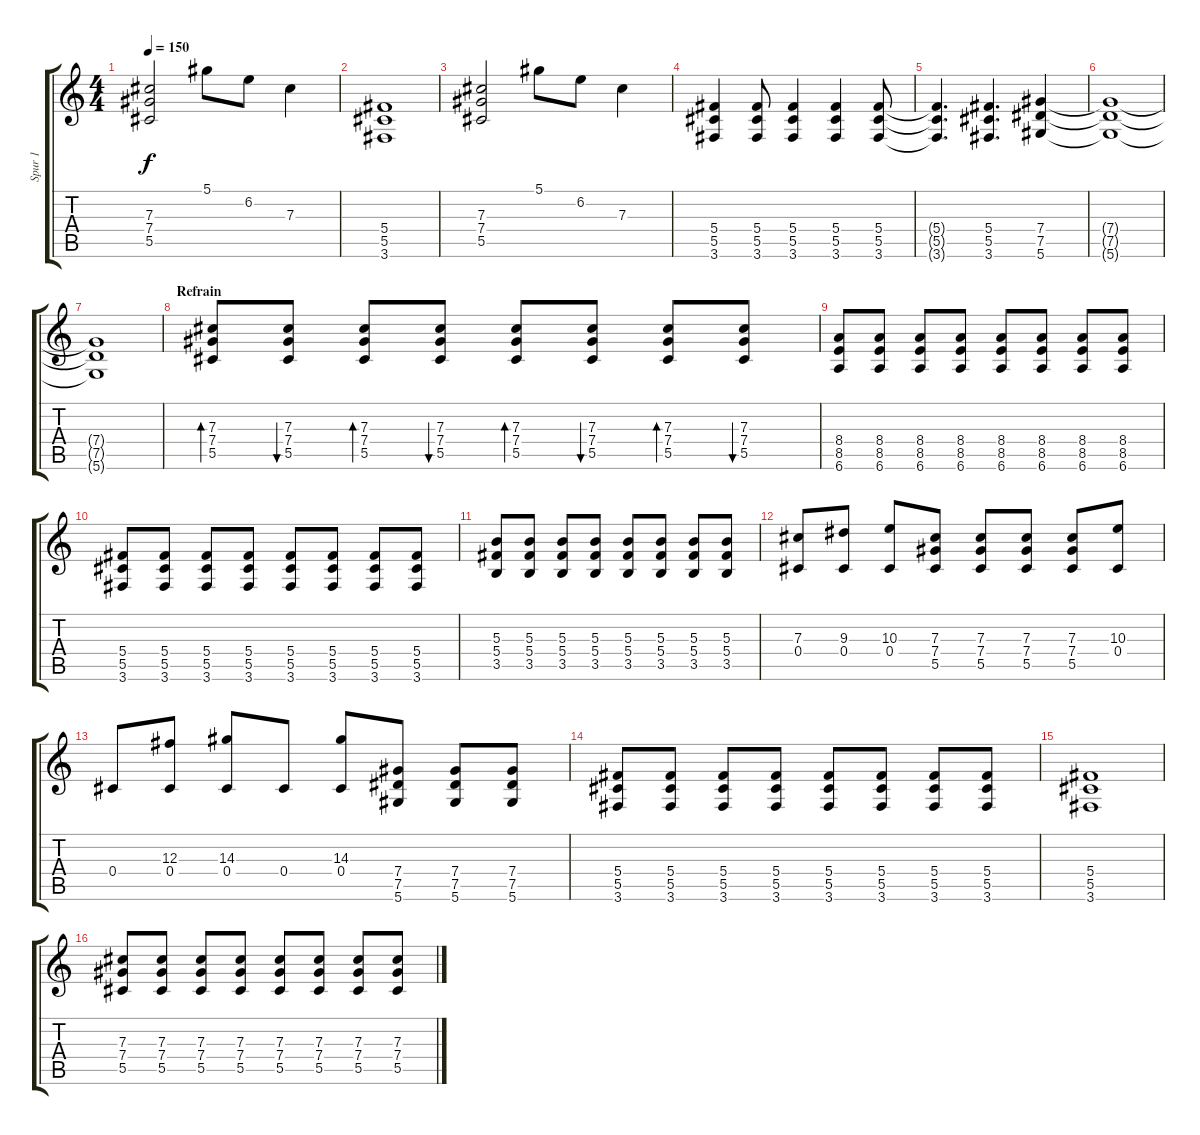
\track ("Spur 1" "Spur 1") {instrument distortionguitar}
\staff {score tabs}
\tuning (Eb4 Bb3 Gb3 Db3 Ab2 Eb2) {hide}
\ts (4 4)
\tempo 150
\clef g2
\ks c
(7.3 7.4 5.5).2{dy f} 5.1.8 6.2.8 7.3.4 |
(5.4 5.5 3.6).1 |
(7.3 7.4 5.5).2 5.1.8 6.2.8 7.3.4 |
(5.4 5.5 3.6).4 (5.4 5.5 3.6).8 (5.4 5.5 3.6).4 (5.4 5.5 3.6).4 (5.4 5.5 3.6).8 |
(5.4{t} 5.5{t} 3.6{t}).4{d} (5.4 5.5 3.6).4{d} (7.4 7.5 5.6).4 |
(7.4{t} 7.5{t} 5.6{t}).1 |
(7.4{t} 7.5{t} 5.6{t}).1 |
\section ("" "Refrain")
(7.3 7.4 5.5).8{bd 30 volume 15} (7.3 7.4 5.5).8{bu 30} (7.3 7.4 5.5).8{bd 30} (7.3 7.4 5.5).8{bu 30} (7.3 7.4 5.5).8{bd 30} (7.3 7.4 5.5).8{bu 30} (7.3 7.4 5.5).8{bd 30} (7.3 7.4 5.5).8{bu 30} |
(8.4 8.5 6.6).8 (8.4 8.5 6.6).8 (8.4 8.5 6.6).8 (8.4 8.5 6.6).8 (8.4 8.5 6.6).8 (8.4 8.5 6.6).8 (8.4 8.5 6.6).8 (8.4 8.5 6.6).8 |
(5.4 5.5 3.6).8 (5.4 5.5 3.6).8 (5.4 5.5 3.6).8 (5.4 5.5 3.6).8 (5.4 5.5 3.6).8 (5.4 5.5 3.6).8 (5.4 5.5 3.6).8 (5.4 5.5 3.6).8 |
(5.3 5.4 3.5).8 (5.3 5.4 3.5).8 (5.3 5.4 3.5).8 (5.3 5.4 3.5).8 (5.3 5.4 3.5).8 (5.3 5.4 3.5).8 (5.3 5.4 3.5).8 (5.3 5.4 3.5).8 |
(7.3 0.4).8 (9.3 0.4).8 (10.3 0.4).8 (7.3 7.4 5.5).8 (7.3 7.4 5.5).8 (7.3 7.4 5.5).8 (7.3 7.4 5.5).8 (10.3 0.4).8 |
0.4.8 (12.3 0.4).8 (14.3 0.4).8 0.4.8 (14.3 0.4).8 (7.4 7.5 5.6).8 (7.4 7.5 5.6).8 (7.4 7.5 5.6).8 |
(5.4 5.5 3.6).8 (5.4 5.5 3.6).8 (5.4 5.5 3.6).8 (5.4 5.5 3.6).8 (5.4 5.5 3.6).8 (5.4 5.5 3.6).8 (5.4 5.5 3.6).8 (5.4 5.5 3.6).8 |
(5.4 5.5 3.6).1 |
(7.3 7.4 5.5).8 (7.3 7.4 5.5).8 (7.3 7.4 5.5).8 (7.3 7.4 5.5).8 (7.3 7.4 5.5).8 (7.3 7.4 5.5).8 (7.3 7.4 5.5).8 (7.3 7.4 5.5).8
